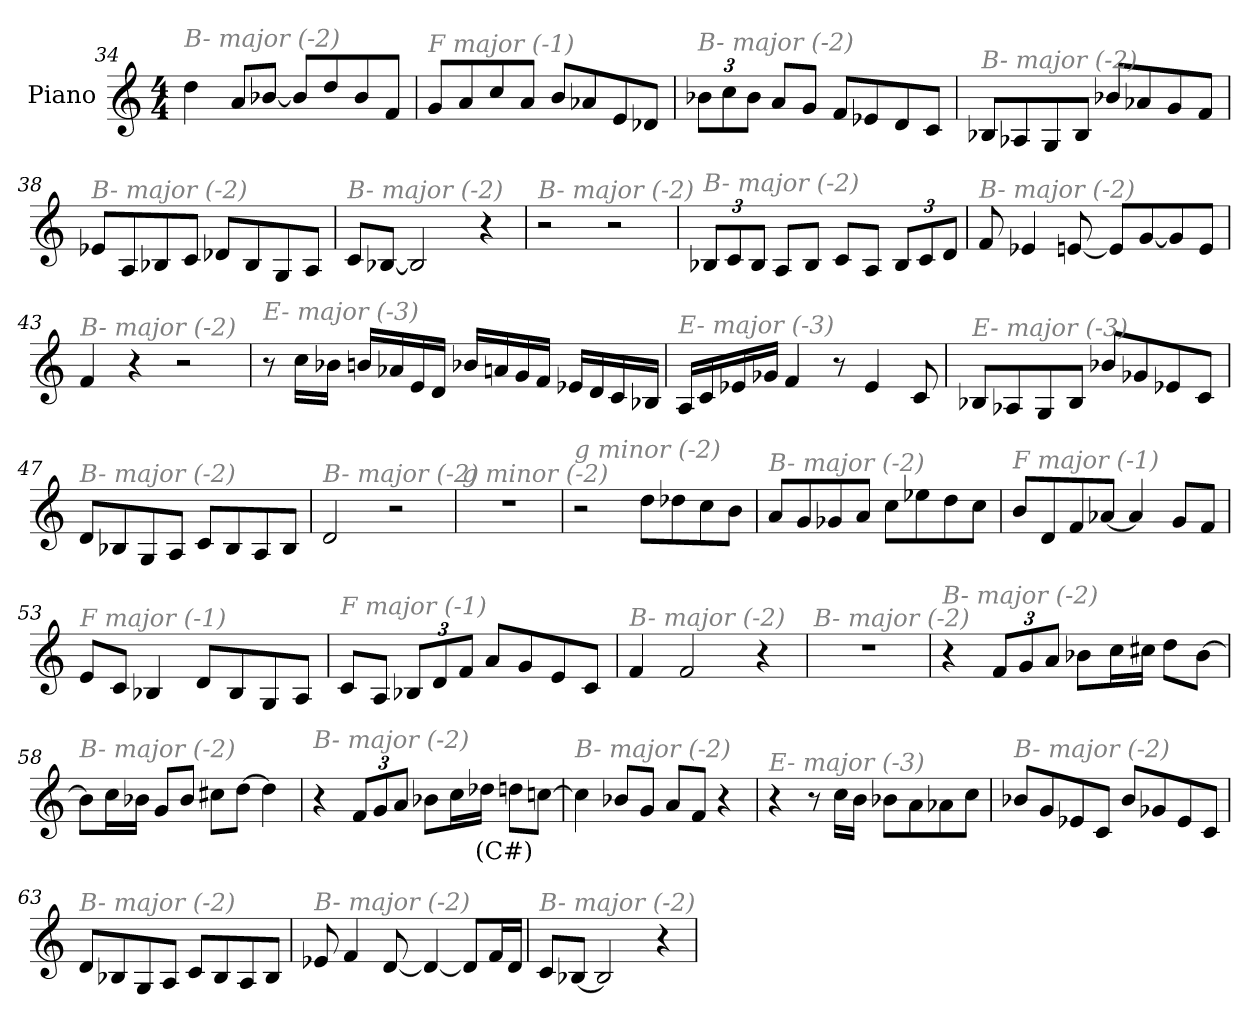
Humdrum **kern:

**kern	**text
*part1	*part1
*staff1	*staff1
*I"Piano	*
*I'Pno	*
*clefG2	*
*k[]	*
*M4/4	*
=34	=34
!LO:TX:i:color=#808080:t=B- major (-2)	!
4dd\	.
8a/L	.
[8b-X/J	.
8b-/L]	.
8dd/	.
8b-/	.
8f/J	.
=35	=35
!LO:TX:i:color=#808080:t=F major (-1)	!
8g/L	.
8a/	.
8cc/	.
8a/J	.
8b/L	.
8a-X/	.
8e/	.
8d-X/J	.
=36	=36
*Xbrackettup	*
!LO:TX:i:color=#808080:t=B- major (-2)	!
12b-X\L	.
12cc\	.
12b-\J	.
8a/L	.
8g/J	.
8f/L	.
8e-X/	.
8d/	.
8c/J	.
!!LO:LB:g=z
=37	=37
!LO:TX:i:color=#808080:t=B- major (-2)	!
8B-X/L	.
8A-X/	.
8G/	.
8B-/J	.
8b-X/L	.
8a-X/	.
8g/	.
8f/J	.
=38	=38
!LO:TX:i:color=#808080:t=B- major (-2)	!
8e-X/L	.
8A/	.
8B-X/	.
8c/J	.
8d-X/L	.
8B-/	.
8G/	.
8A/J	.
=39	=39
!LO:TX:i:color=#808080:t=B- major (-2)	!
8c/L	.
[8B-X/J	.
2B-/]	.
4r	.
=40	=40
!LO:TX:i:color=#808080:t=B- major (-2)	!
2r	.
2r	.
!!LO:LB:g=z
=41	=41
!LO:TX:i:color=#808080:t=B- major (-2)	!
12B-X/L	.
12c/	.
12B-/J	.
8A/L	.
8B-/J	.
8c/L	.
8A/J	.
12B-/L	.
12c/	.
12d/J	.
=42	=42
!LO:TX:i:color=#808080:t=B- major (-2)	!
8f/	.
4e-X/	.
[8en/	.
8e/L]	.
[8g/	.
8g/]	.
8e/J	.
=43	=43
!LO:TX:i:color=#808080:t=B- major (-2)	!
4f/	.
4r	.
2r	.
!!LO:PB:g=z
=44	=44
!LO:TX:i:color=#808080:t=E- major (-3)	!
8r	.
16cc\LL	.
16b-X\JJ	.
16bn/LL	.
16a-X/	.
16e/	.
16d/JJ	.
16b-X/LL	.
16an/	.
16g/	.
16f/JJ	.
16e-X/LL	.
16d/	.
16c/	.
16B-X/JJ	.
=45	=45
!LO:TX:i:color=#808080:t=E- major (-3)	!
16A/LL	.
16c/	.
16e-X/	.
16g-X/JJ	.
4f/	.
8r	.
4e-/	.
8c/	.
=46	=46
!LO:TX:i:color=#808080:t=E- major (-3)	!
8B-X/L	.
8A-X/	.
8G/	.
8B-/J	.
8b-X/L	.
8g-X/	.
8e-X/	.
8c/J	.
!!LO:LB:g=z
=47	=47
!LO:TX:i:color=#808080:t=B- major (-2)	!
8d/L	.
8B-X/	.
8G/	.
8A/J	.
8c/L	.
8B-/	.
8A/	.
8B-/J	.
=48	=48
!LO:TX:i:color=#808080:t=B- major (-2)	!
2d/	.
2r	.
=49	=49
!LO:TX:i:color=#808080:t=g minor (-2)	!
1r	.
=50	=50
!LO:TX:i:color=#808080:t=g minor (-2)	!
2r	.
8dd\L	.
8dd-X\	.
8cc\	.
8b\J	.
=51	=51
!LO:TX:i:color=#808080:t=B- major (-2)	!
8a/L	.
8g/	.
8g-X/	.
8a/J	.
8cc\L	.
8ee-X\	.
8dd\	.
8cc\J	.
=52	=52
!LO:TX:i:color=#808080:t=F major (-1)	!
8b/L	.
8d/	.
8f/	.
[8a-X/J	.
4a-/]	.
8g/L	.
8f/J	.
!!LO:LB:g=z
=53	=53
!LO:TX:i:color=#808080:t=F major (-1)	!
8e/L	.
8c/J	.
4B-X/	.
8d/L	.
8B-/	.
8G/	.
8A/J	.
=54	=54
!LO:TX:i:color=#808080:t=F major (-1)	!
8c/L	.
8A/J	.
12B-X/L	.
12d/	.
12f/J	.
8a/L	.
8g/	.
8e/	.
8c/J	.
=55	=55
!LO:TX:i:color=#808080:t=B- major (-2)	!
4f/	.
2f/	.
4r	.
=56	=56
!LO:TX:i:color=#808080:t=B- major (-2)	!
1r	.
=57	=57
!LO:TX:i:color=#808080:t=B- major (-2)	!
4r	.
12f/L	.
12g/	.
12a/J	.
8b-X\L	.
16cc\L	.
16cc#X\JJ	.
8dd\L	.
[8b-\J	.
!!LO:LB:g=z
=58	=58
!LO:TX:i:color=#808080:t=B- major (-2)	!
8b-\L]	.
16cc\L	.
16b-X\JJ	.
8g/L	.
8b-/J	.
8cc#X\L	.
[8dd\J	.
4dd\]	.
=59	=59
!LO:TX:i:color=#808080:t=B- major (-2)	!
4r	.
12f/L	.
12g/	.
12a/J	.
8b-X\L	.
16cc\L	.
16dd-Xi\JJ	(C#)
8dd\L	.
[8ccn\J	.
=60	=60
!LO:TX:i:color=#808080:t=B- major (-2)	!
4cc\]	.
8b-X/L	.
8g/J	.
8a/L	.
8f/J	.
4r	.
=61	=61
!LO:TX:i:color=#808080:t=E- major (-3)	!
4r	.
8r	.
16cc\LL	.
16b\JJ	.
8b-X\L	.
8a\	.
8a-X\	.
8cc\J	.
!!LO:LB:g=z
=62	=62
!LO:TX:i:color=#808080:t=B- major (-2)	!
8b-X/L	.
8g/	.
8e-X/	.
8c/J	.
8b-/L	.
8g-X/	.
8e-/	.
8c/J	.
=63	=63
!LO:TX:i:color=#808080:t=B- major (-2)	!
8d/L	.
8B-X/	.
8G/	.
8A/J	.
8c/L	.
8B-/	.
8A/	.
8B-/J	.
=64	=64
!LO:TX:i:color=#808080:t=B- major (-2)	!
8e-X/	.
4f/	.
[8d/	.
4d/_	.
8d/L]	.
16f/L	.
16d/JJ	.
=65	=65
!LO:TX:i:color=#808080:t=B- major (-2)	!
8c/L	.
[8B-X/J	.
2B-/]	.
4r	.
=	=
*-	*-
